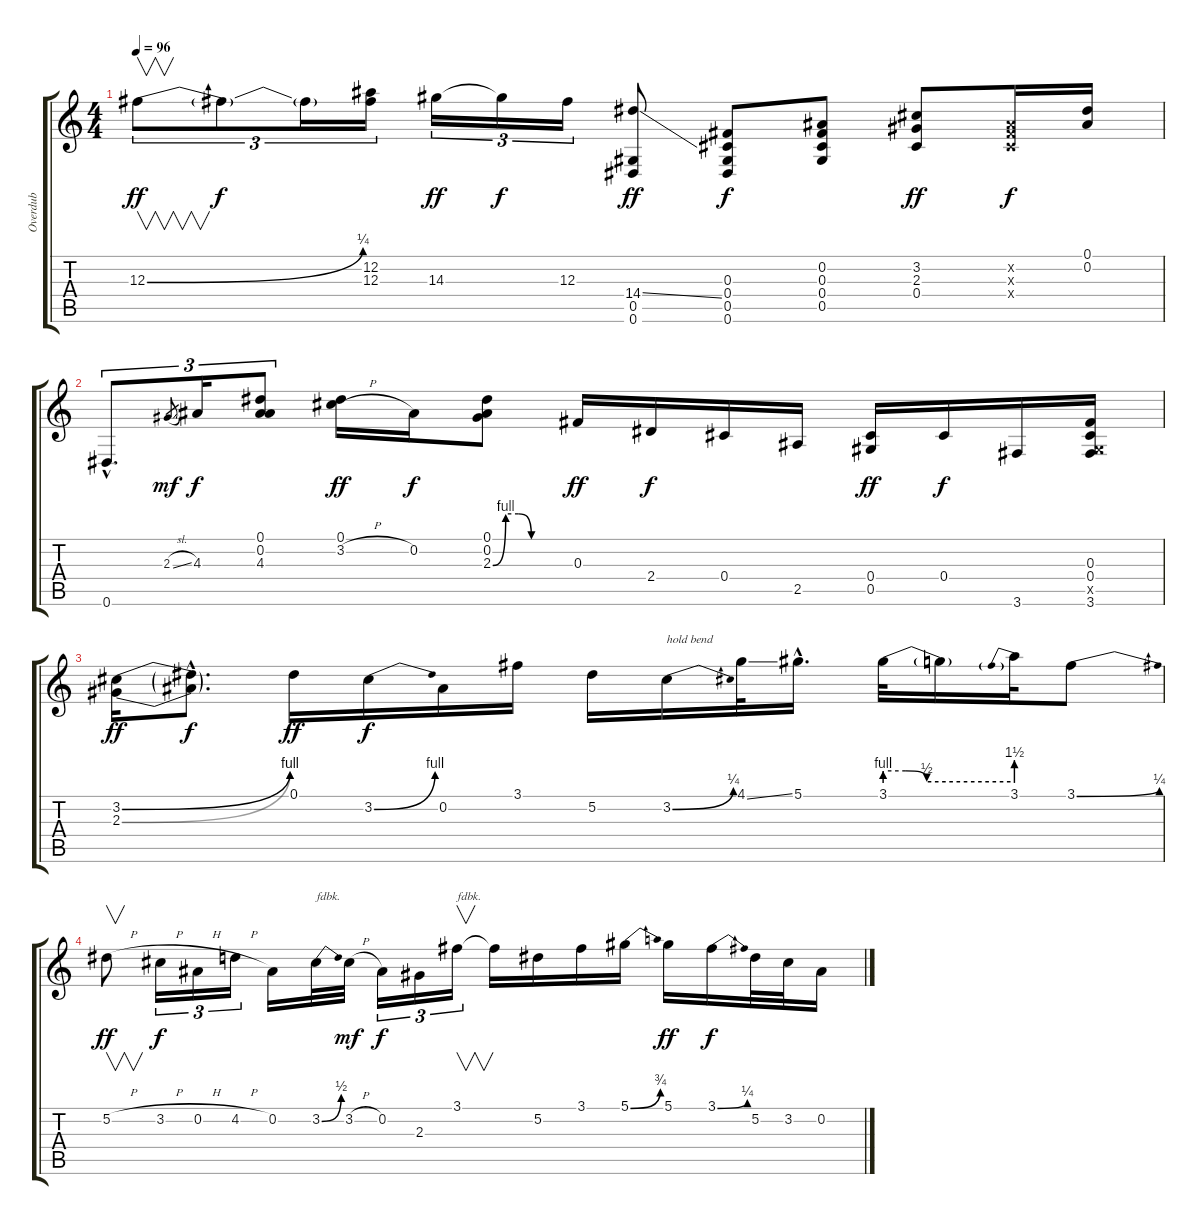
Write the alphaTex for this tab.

\track ("Overdub" "Overdub") {instrument fretlessbass}
\staff {score tabs}
\tuning (Eb4 Bb3 Gb3 Db3 Ab2 Eb2) {hide}
\ts (4 4)
\tempo 96
\clef g2
\ks c
12.3{be (bend 0 0 60 1)}.8{v tu (3 2) dy ff} 12.3{t}.8{tu (3 2) dy f} 12.3{t}.16{tu (3 2)} (12.2 12.3).16{tu (3 2)} 14.3.16{tu (3 2) dy ff} 14.3{t}.16{tu (3 2) dy f} 12.3.16{tu (3 2)} (14.4{ss} 0.5 0.6).8{dy ff} (0.3 0.4 0.5 0.6).8{dy f} (0.2 0.3 0.4 0.5).8 (3.2 2.3 0.4).8{dy ff} (0.2{x} 0.3{x} 0.4{x}).16{dy f} (0.1 0.2).16 |
0.6{hac}.8{d tu (3 2)} 2.3{sl}.8{gr dy mf} 4.3.16{tu (3 2) dy f} (0.1 0.2 4.3).8{tu (3 2)} (0.1 3.2{h}).16{dy ff} 0.2.16{dy f} (0.1 0.2 2.3{be (custom 0 0 10 4 20 4 30 0 60 0)}).8 0.3.16{dy ff} 2.4.16{dy f} 0.4.16 2.5.16 (0.4 0.5).16{dy ff} 0.4.16{dy f} 3.6.16 (0.3 0.4 0.5{x} 3.6).16 |
(3.2{be (bend 0 0 60 4)} 2.3{be (bend 0 0 60 4)}).16{dy ff} (3.2{hac t} 2.3{hac t}).8{d dy f} 0.1.16{dy ff} 3.2{be (bend 0 0 60 4)}.16{dy f} 0.2.16 3.1.16 5.2.16 3.2{be (bend 0 0 60 1)}.16{txt "hold bend"} 4.1{ss}.32 5.1{hac}.16{d} 3.1{be (custom 0 4 10 4 20 2 60 2)}.32 3.1{t}.16 3.1{be (prebend 0 6 60 6)}.32 3.1{be (bend 0 0 60 1)}.8 |
5.2{h}.8{v dy ff} 3.2{h}.16{tu (3 2) dy f} 0.2{h}.16{tu (3 2)} 4.2{h}.16{tu (3 2)} 0.2.16 3.2{be (bend 0 0 60 2)}.32{txt "fdbk."} 3.2{h}.32{dy mf} 0.2.16{tu (3 2) dy f} 2.3.16{tu (3 2)} 3.1.16{v tu (3 2) txt "fdbk."} 3.1{t}.16 5.2.16 3.1.16 5.1{be (bend 0 0 60 3)}.16 5.1.16{dy ff} 3.1{be (bend 0 0 60 1)}.16{dy f} 5.2.32 3.2.32 0.2.16
